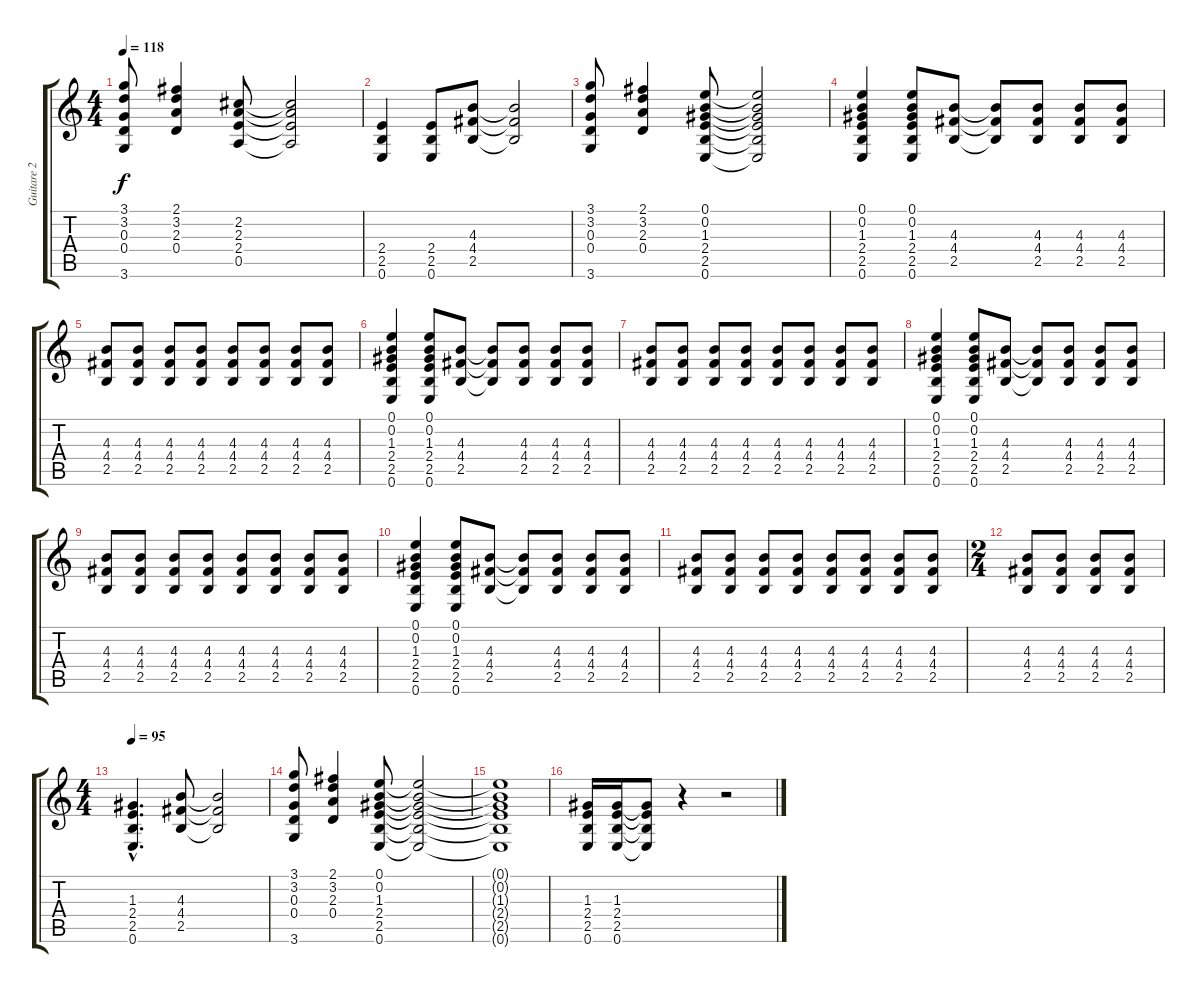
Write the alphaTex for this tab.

\track ("Guitare 2" "Guitare 2") {instrument distortionguitar}
\staff {score tabs}
\tuning (E4 B3 G3 D3 A2 E2) {hide}
\ts (4 4)
\tempo 118
\clef g2
\ks c
(3.1 3.2 0.3 0.4 3.6).8{dy f} (2.1 3.2 2.3 0.4).4 (2.2 2.3 2.4 0.5).8 (2.2{t} 2.3{t} 2.4{t} 0.5{t}).2 |
(2.4 2.5 0.6).4 (2.4 2.5 0.6).8 (4.3 4.4 2.5).8 (4.3{t} 4.4{t} 2.5{t}).2 |
(3.1 3.2 0.3 0.4 3.6).8 (2.1 3.2 2.3 0.4).4 (0.1 0.2 1.3 2.4 2.5 0.6).8 (0.1{t} 0.2{t} 1.3{t} 2.4{t} 2.5{t} 0.6{t}).2 |
(0.1 0.2 1.3 2.4 2.5 0.6).4 (0.1 0.2 1.3 2.4 2.5 0.6).8 (4.3 4.4 2.5).8 (4.3{t} 4.4{t} 2.5{t}).8 (4.3 4.4 2.5).8 (4.3 4.4 2.5).8 (4.3 4.4 2.5).8 |
(4.3 4.4 2.5).8 (4.3 4.4 2.5).8 (4.3 4.4 2.5).8 (4.3 4.4 2.5).8 (4.3 4.4 2.5).8 (4.3 4.4 2.5).8 (4.3 4.4 2.5).8 (4.3 4.4 2.5).8 |
(0.1 0.2 1.3 2.4 2.5 0.6).4 (0.1 0.2 1.3 2.4 2.5 0.6).8 (4.3 4.4 2.5).8 (4.3{t} 4.4{t} 2.5{t}).8 (4.3 4.4 2.5).8 (4.3 4.4 2.5).8 (4.3 4.4 2.5).8 |
(4.3 4.4 2.5).8 (4.3 4.4 2.5).8 (4.3 4.4 2.5).8 (4.3 4.4 2.5).8 (4.3 4.4 2.5).8 (4.3 4.4 2.5).8 (4.3 4.4 2.5).8 (4.3 4.4 2.5).8 |
(0.1 0.2 1.3 2.4 2.5 0.6).4 (0.1 0.2 1.3 2.4 2.5 0.6).8 (4.3 4.4 2.5).8 (4.3{t} 4.4{t} 2.5{t}).8 (4.3 4.4 2.5).8 (4.3 4.4 2.5).8 (4.3 4.4 2.5).8 |
(4.3 4.4 2.5).8 (4.3 4.4 2.5).8 (4.3 4.4 2.5).8 (4.3 4.4 2.5).8 (4.3 4.4 2.5).8 (4.3 4.4 2.5).8 (4.3 4.4 2.5).8 (4.3 4.4 2.5).8 |
(0.1 0.2 1.3 2.4 2.5 0.6).4 (0.1 0.2 1.3 2.4 2.5 0.6).8 (4.3 4.4 2.5).8 (4.3{t} 4.4{t} 2.5{t}).8 (4.3 4.4 2.5).8 (4.3 4.4 2.5).8 (4.3 4.4 2.5).8 |
(4.3 4.4 2.5).8 (4.3 4.4 2.5).8 (4.3 4.4 2.5).8 (4.3 4.4 2.5).8 (4.3 4.4 2.5).8 (4.3 4.4 2.5).8 (4.3 4.4 2.5).8 (4.3 4.4 2.5).8 |
\ts (2 4)
(4.3 4.4 2.5).8 (4.3 4.4 2.5).8 (4.3 4.4 2.5).8 (4.3 4.4 2.5).8 |
\ts (4 4)
\tempo 95
(1.3{hac} 2.4{hac} 2.5{hac} 0.6{hac}).4{d} (4.3 4.4 2.5).8 (4.3{t} 4.4{t} 2.5{t}).2 |
(3.1 3.2 0.3 0.4 3.6).8 (2.1 3.2 2.3 0.4).4 (0.1 0.2 1.3 2.4 2.5 0.6).8 (0.1{t} 0.2{t} 1.3{t} 2.4{t} 2.5{t} 0.6{t}).2 |
(0.1{t} 0.2{t} 1.3{t} 2.4{t} 2.5{t} 0.6{t}).1 |
(1.3 2.4 2.5 0.6).16 (1.3 2.4 2.5 0.6).16 (1.3{t} 2.4{t} 2.5{t} 0.6{t}).8 r.4 r.2
